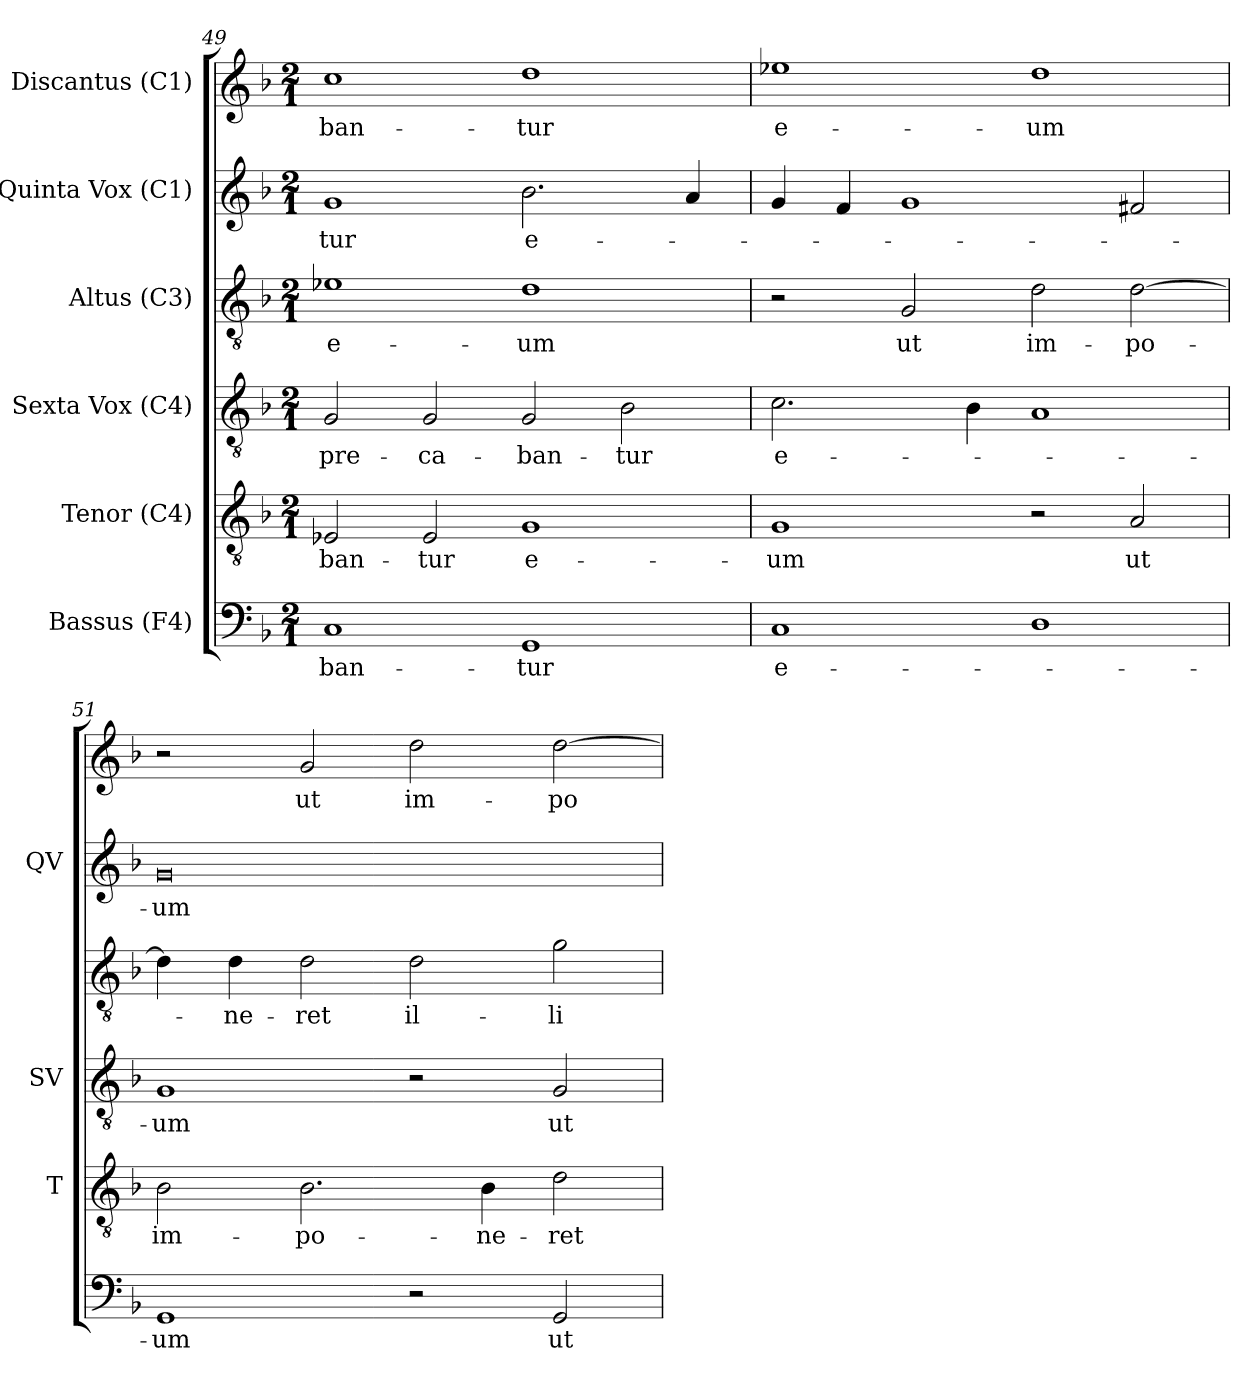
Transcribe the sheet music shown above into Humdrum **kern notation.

**kern	**text	**kern	**text	**kern	**text	**kern	**text	**kern	**text	**kern	**text
*part6	*part6	*part5	*part5	*part4	*part4	*part3	*part3	*part2	*part2	*part1	*part1
*staff6	*staff6	*staff5	*staff5	*staff4	*staff4	*staff3	*staff3	*staff2	*staff2	*staff1	*staff1
*I"Bassus (F4)	*	*I"Tenor (C4)	*	*I"Sexta Vox (C4)	*	*I"Altus (C3)	*	*I"Quinta Vox (C1)	*	*I"Discantus (C1)	*
*	*	*I'T	*	*I'SV	*	*	*	*I'QV	*	*	*
*clefF4	*	*clefGv2	*	*clefGv2	*	*clefGv2	*	*clefG2	*	*clefG2	*
*	*	*	*	*	*	*ITrd7c12	*	*	*	*	*
*k[b-]	*	*k[b-]	*	*k[b-]	*	*k[b-]	*	*k[b-]	*	*k[b-]	*
*F:	*	*F:	*	*F:	*	*F:	*	*F:	*	*F:	*
*M2/1	*	*M2/1	*	*M2/1	*	*M2/1	*	*M2/1	*	*M2/1	*
=49	=49	=49	=49	=49	=49	=49	=49	=49	=49	=49	=49
!	!LO:LY:b:color=#000000	!	!	!	!	!	!	!	!	!	!
!	!	!	!LO:LY:b:color=#000000	!	!	!	!	!	!	!	!
!	!	!	!	!	!LO:LY:b:color=#000000	!	!	!	!	!	!
!	!	!	!	!	!	!	!LO:LY:b:color=#000000	!	!	!	!
!	!	!	!	!	!	!	!	!	!LO:LY:b:color=#000000	!	!
!	!	!	!	!	!	!	!	!	!	!	!LO:LY:b:color=#000000
1Ci	-ban-	2E-Xi/	-ban-	2Gi/	-pre-	1E-Xi	e-	1gi	-tur	1cci	-ban-
!	!	!	!LO:LY:b:color=#000000	!	!	!	!	!	!	!	!
!	!	!	!	!	!LO:LY:b:color=#000000	!	!	!	!	!	!
.	.	2E-i/	-tur	2Gi/	-ca-	.	.	.	.	.	.
!	!LO:LY:b:color=#000000	!	!	!	!	!	!	!	!	!	!
!	!	!	!LO:LY:b:color=#000000	!	!	!	!	!	!	!	!
!	!	!	!	!	!LO:LY:b:color=#000000	!	!	!	!	!	!
!	!	!	!	!	!	!	!LO:LY:b:color=#000000	!	!	!	!
!	!	!	!	!	!	!	!	!	!LO:LY:b:color=#000000	!	!
!	!	!	!	!	!	!	!	!	!	!	!LO:LY:b:color=#000000
1GGi	-tur	1Gi	e-	2Gi/	-ban-	1Di	-um	2.b-i\	e-	1ddi	-tur
!	!	!	!	!	!LO:LY:b:color=#000000	!	!	!	!	!	!
.	.	.	.	2B-i\	-tur	.	.	.	.	.	.
.	.	.	.	.	.	.	.	4ai/	.	.	.
!!LO:LB:g=z
=50	=50	=50	=50	=50	=50	=50	=50	=50	=50	=50	=50
!	!LO:LY:b:color=#000000	!	!	!	!	!	!	!	!	!	!
!	!	!	!LO:LY:b:color=#000000	!	!	!	!	!	!	!	!
!	!	!	!	!	!LO:LY:b:color=#000000	!	!	!	!	!	!
!	!	!	!	!	!	!	!	!	!	!	!LO:LY:b:color=#000000
1Ci	e-	1Gi	-um	2.ci\	e-	2r	.	4gi/	.	1ee-Xi	e-
.	.	.	.	.	.	.	.	4fi/	.	.	.
!	!	!	!	!	!	!	!LO:LY:b:color=#000000	!	!	!	!
.	.	.	.	.	.	2GGi/	ut	1gi	.	.	.
.	.	.	.	4B-i\	.	.	.	.	.	.	.
!	!	!	!	!	!	!	!LO:LY:b:color=#000000	!	!	!	!
!	!	!	!	!	!	!	!	!	!	!	!LO:LY:b:color=#000000
1Di	.	2r	.	1Ai	.	2Di\	im-	.	.	1ddi	-um
!	!	!	!LO:LY:b:color=#000000	!	!	!	!	!	!	!	!
!	!	!	!	!	!	!	!LO:LY:b:color=#000000	!	!	!	!
.	.	2Ai/	ut	.	.	[2Di\	-po-	2f#i/	.	.	.
=51	=51	=51	=51	=51	=51	=51	=51	=51	=51	=51	=51
!	!LO:LY:b:color=#000000	!	!	!	!	!	!	!	!	!	!
!	!	!	!LO:LY:b:color=#000000	!	!	!	!	!	!	!	!
!	!	!	!	!	!LO:LY:b:color=#000000	!	!	!	!	!	!
!	!	!	!	!	!	!	!	!	!LO:LY:b:color=#000000	!	!
1GGi	-um	2B-i\	im-	1Gi	-um	4Di\]	.	0gi	-um	2r	.
!	!	!	!	!	!	!	!LO:LY:b:color=#000000	!	!	!	!
.	.	.	.	.	.	4Di\	-ne-	.	.	.	.
!	!	!	!LO:LY:b:color=#000000	!	!	!	!	!	!	!	!
!	!	!	!	!	!	!	!LO:LY:b:color=#000000	!	!	!	!
!	!	!	!	!	!	!	!	!	!	!	!LO:LY:b:color=#000000
.	.	2.B-i\	-po-	.	.	2Di\	-ret	.	.	2gi/	ut
!	!	!	!	!	!	!	!LO:LY:b:color=#000000	!	!	!	!
!	!	!	!	!	!	!	!	!	!	!	!LO:LY:b:color=#000000
2r	.	.	.	2r	.	2Di\	il-	.	.	2ddi\	im-
!	!	!	!LO:LY:b:color=#000000	!	!	!	!	!	!	!	!
.	.	4B-i\	-ne-	.	.	.	.	.	.	.	.
!	!LO:LY:b:color=#000000	!	!	!	!	!	!	!	!	!	!
!	!	!	!LO:LY:b:color=#000000	!	!	!	!	!	!	!	!
!	!	!	!	!	!LO:LY:b:color=#000000	!	!	!	!	!	!
!	!	!	!	!	!	!	!LO:LY:b:color=#000000	!	!	!	!
!	!	!	!	!	!	!	!	!	!	!	!LO:LY:b:color=#000000
2GGi/	ut	2di\	-ret	2Gi/	ut	2Gi\	-li	.	.	[2ddi\	-po-
=	=	=	=	=	=	=	=	=	=	=	=
*-	*-	*-	*-	*-	*-	*-	*-	*-	*-	*-	*-
